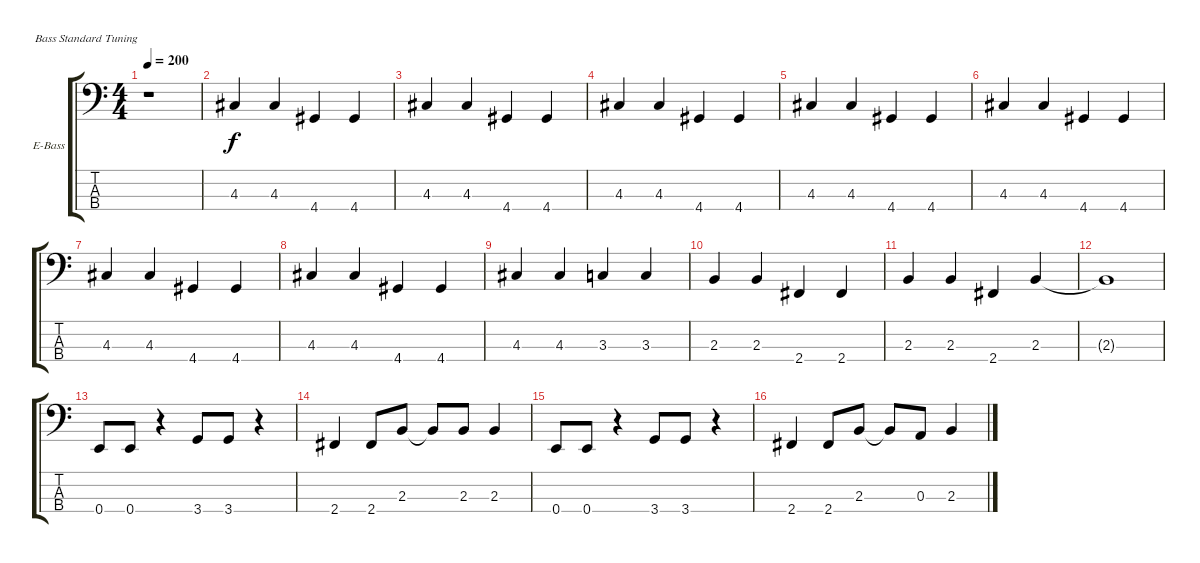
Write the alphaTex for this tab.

\defaultSystemsLayout 4
\bracketExtendMode groupsimilarinstruments
\firstSystemTrackNameOrientation horizontal
\otherSystemsTrackNameOrientation horizontal
\track ("Electric Bass" "E-Bass") {instrument electricbassfinger}
\staff {score tabs}
\tuning (G2 D2 A1 E1)
\ts (4 4)
\tempo 200
\clef f4
\ks c
r.1{dy f instrument electricbassfinger} |
4.3.4 4.3.4 4.4.4 4.4.4 |
4.3.4 4.3.4 4.4.4 4.4.4 |
4.3.4 4.3.4 4.4.4 4.4.4 |
4.3.4 4.3.4 4.4.4 4.4.4 |
4.3.4 4.3.4 4.4.4 4.4.4 |
4.3.4 4.3.4 4.4.4 4.4.4 |
4.3.4 4.3.4 4.4.4 4.4.4 |
4.3.4 4.3.4 3.3.4 3.3.4 |
2.3.4 2.3.4 2.4.4 2.4.4 |
2.3.4 2.3.4 2.4.4 2.3.4 |
2.3{t}.1 |
0.4.8 0.4.8 r.4 3.4.8 3.4.8 r.4 |
2.4.4 2.4.8 2.3.8 2.3{t}.8 2.3.8 2.3.4 |
0.4.8 0.4.8 r.4 3.4.8 3.4.8 r.4 |
2.4.4 2.4.8 2.3.8 2.3{t}.8 0.3.8 2.3.4
